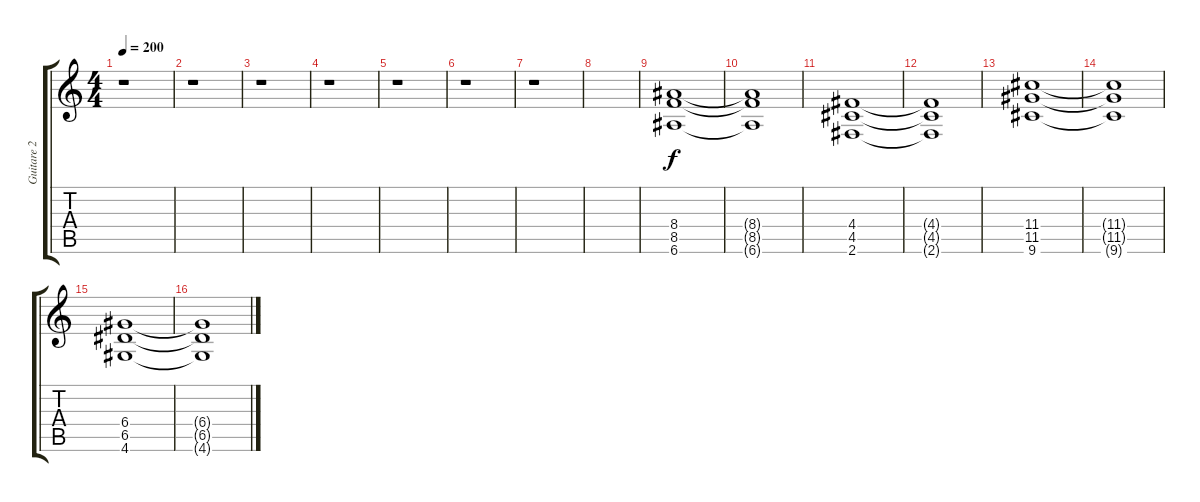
\track ("Guitare 2" "Guitare 2") {instrument distortionguitar}
\staff {score tabs}
\tuning (E4 B3 G3 D3 A2 E2) {hide}
\ts (4 4)
\tempo 200
\clef g2
\ks c
r.1{dy f instrument distortionguitar} |
r.1 |
r.1 |
r.1 |
r.1 |
r.1 |
r.1 |
|
(8.4 8.5 6.6).1 |
(8.4{t} 8.5{t} 6.6{t}).1 |
(4.4 4.5 2.6).1 |
(4.4{t} 4.5{t} 2.6{t}).1 |
(11.4 11.5 9.6).1 |
(11.4{t} 11.5{t} 9.6{t}).1 |
(6.4 6.5 4.6).1 |
(6.4{t} 6.5{t} 4.6{t}).1
